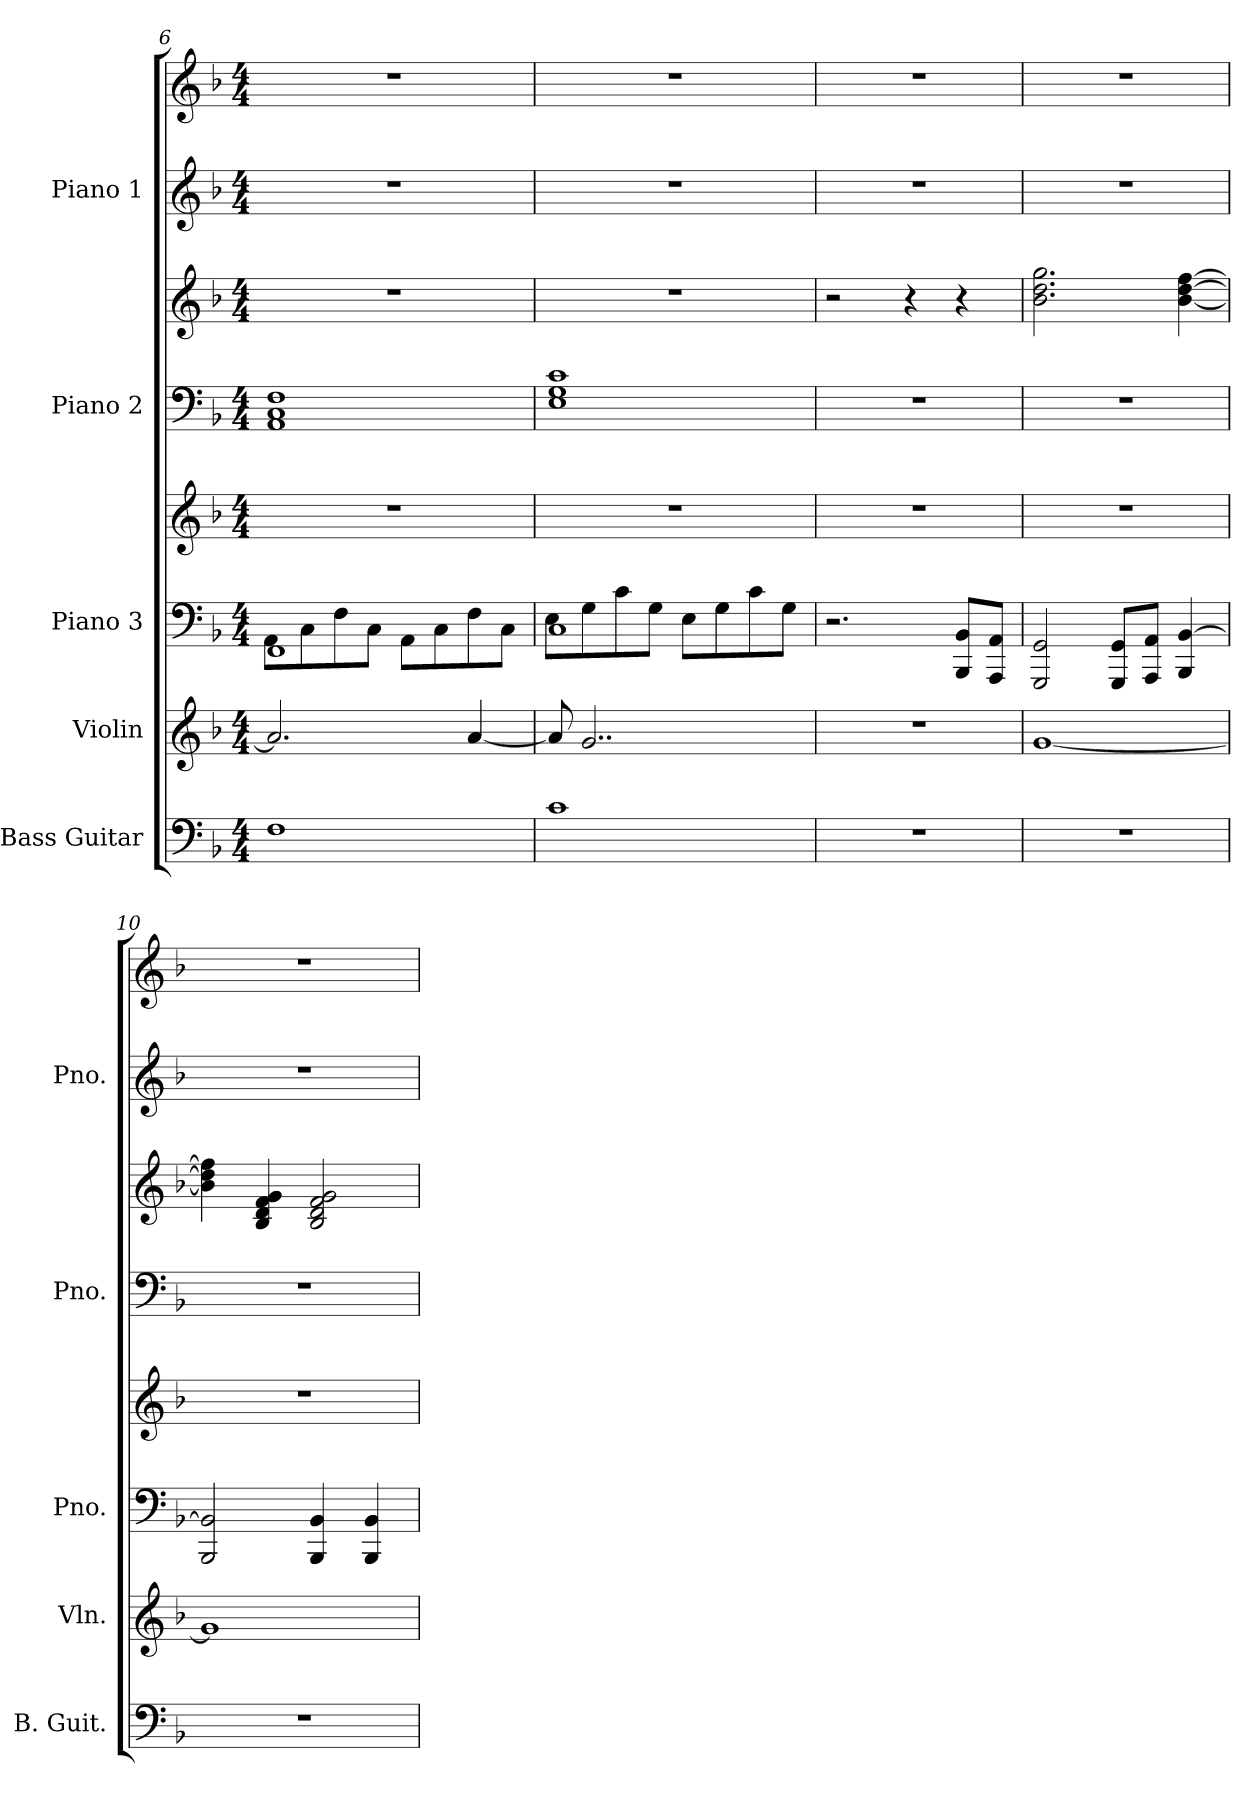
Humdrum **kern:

**kern	**kern	**kern	**kern	**kern	**kern	**kern	**kern
*part5	*part4	*part3	*part3	*part2	*part2	*part1	*part1
*staff8	*staff7	*staff6	*staff5	*staff4	*staff3	*staff2	*staff1
*I"Bass Guitar	*I"Violin	*I"Piano 3	*	*I"Piano 2	*	*I"Piano 1	*
*I'B. Guit.	*I'Vln.	*I'Pno.	*	*I'Pno.	*	*I'Pno.	*
*clefF4	*clefG2	*clefF4	*clefG2	*clefF4	*clefG2	*clefG2	*clefG2
*ITrd7c12	*	*	*	*	*	*	*
*k[b-]	*k[b-]	*k[b-]	*k[b-]	*k[b-]	*k[b-]	*k[b-]	*k[b-]
*M4/4	*M4/4	*M4/4	*M4/4	*M4/4	*M4/4	*M4/4	*M4/4
=6	=6	=6	=6	=6	=6	=6	=6
*	*	*^	*	*	*	*	*
1FF	2.a/]	1FF	8AA\L	1r	1AA 1C 1F	1r	1r	1r
.	.	.	8C\	.	.	.	.	.
.	.	.	8F\	.	.	.	.	.
.	.	.	8C\J	.	.	.	.	.
.	.	.	8AA\L	.	.	.	.	.
.	.	.	8C\	.	.	.	.	.
.	[4a/	.	8F\	.	.	.	.	.
.	.	.	8C\J	.	.	.	.	.
!!LO:PB:g=z
=7	=7	=7	=7	=7	=7	=7	=7	=7
1C	8a/]	1C	8E\L	1r	1E 1G 1c	1r	1r	1r
.	2..g/	.	8G\	.	.	.	.	.
.	.	.	8c\	.	.	.	.	.
.	.	.	8G\J	.	.	.	.	.
.	.	.	8E\L	.	.	.	.	.
.	.	.	8G\	.	.	.	.	.
.	.	.	8c\	.	.	.	.	.
.	.	.	8G\J	.	.	.	.	.
*	*	*v	*v	*	*	*	*	*
=8	=8	=8	=8	=8	=8	=8	=8
1r	1r	2.r	1r	1r	2r	1r	1r
.	.	.	.	.	4r	.	.
.	.	8BBB-/ 8BB-/L	.	.	4r	.	.
.	.	8AAA/ 8AA/J	.	.	.	.	.
=9	=9	=9	=9	=9	=9	=9	=9
1r	[1g	2GGG/ 2GG/	1r	1r	2.b-\ 2.dd\ 2.gg\	1r	1r
.	.	8GGG/ 8GG/L	.	.	.	.	.
.	.	8AAA/ 8AA/J	.	.	.	.	.
.	.	4BBB-/ [4BB-/	.	.	[4b-\ [4dd\ [4ff\	.	.
=10	=10	=10	=10	=10	=10	=10	=10
1r	1g]	2BBB-/ 2BB-/]	1r	1r	4b-\] 4dd\] 4ff\]	1r	1r
.	.	.	.	.	4B-/ 4d/ 4f/ 4g/	.	.
.	.	4BBB-/ 4BB-/	.	.	2B-/ 2d/ 2f/ 2g/	.	.
.	.	4BBB-/ 4BB-/	.	.	.	.	.
=	=	=	=	=	=	=	=
*-	*-	*-	*-	*-	*-	*-	*-
